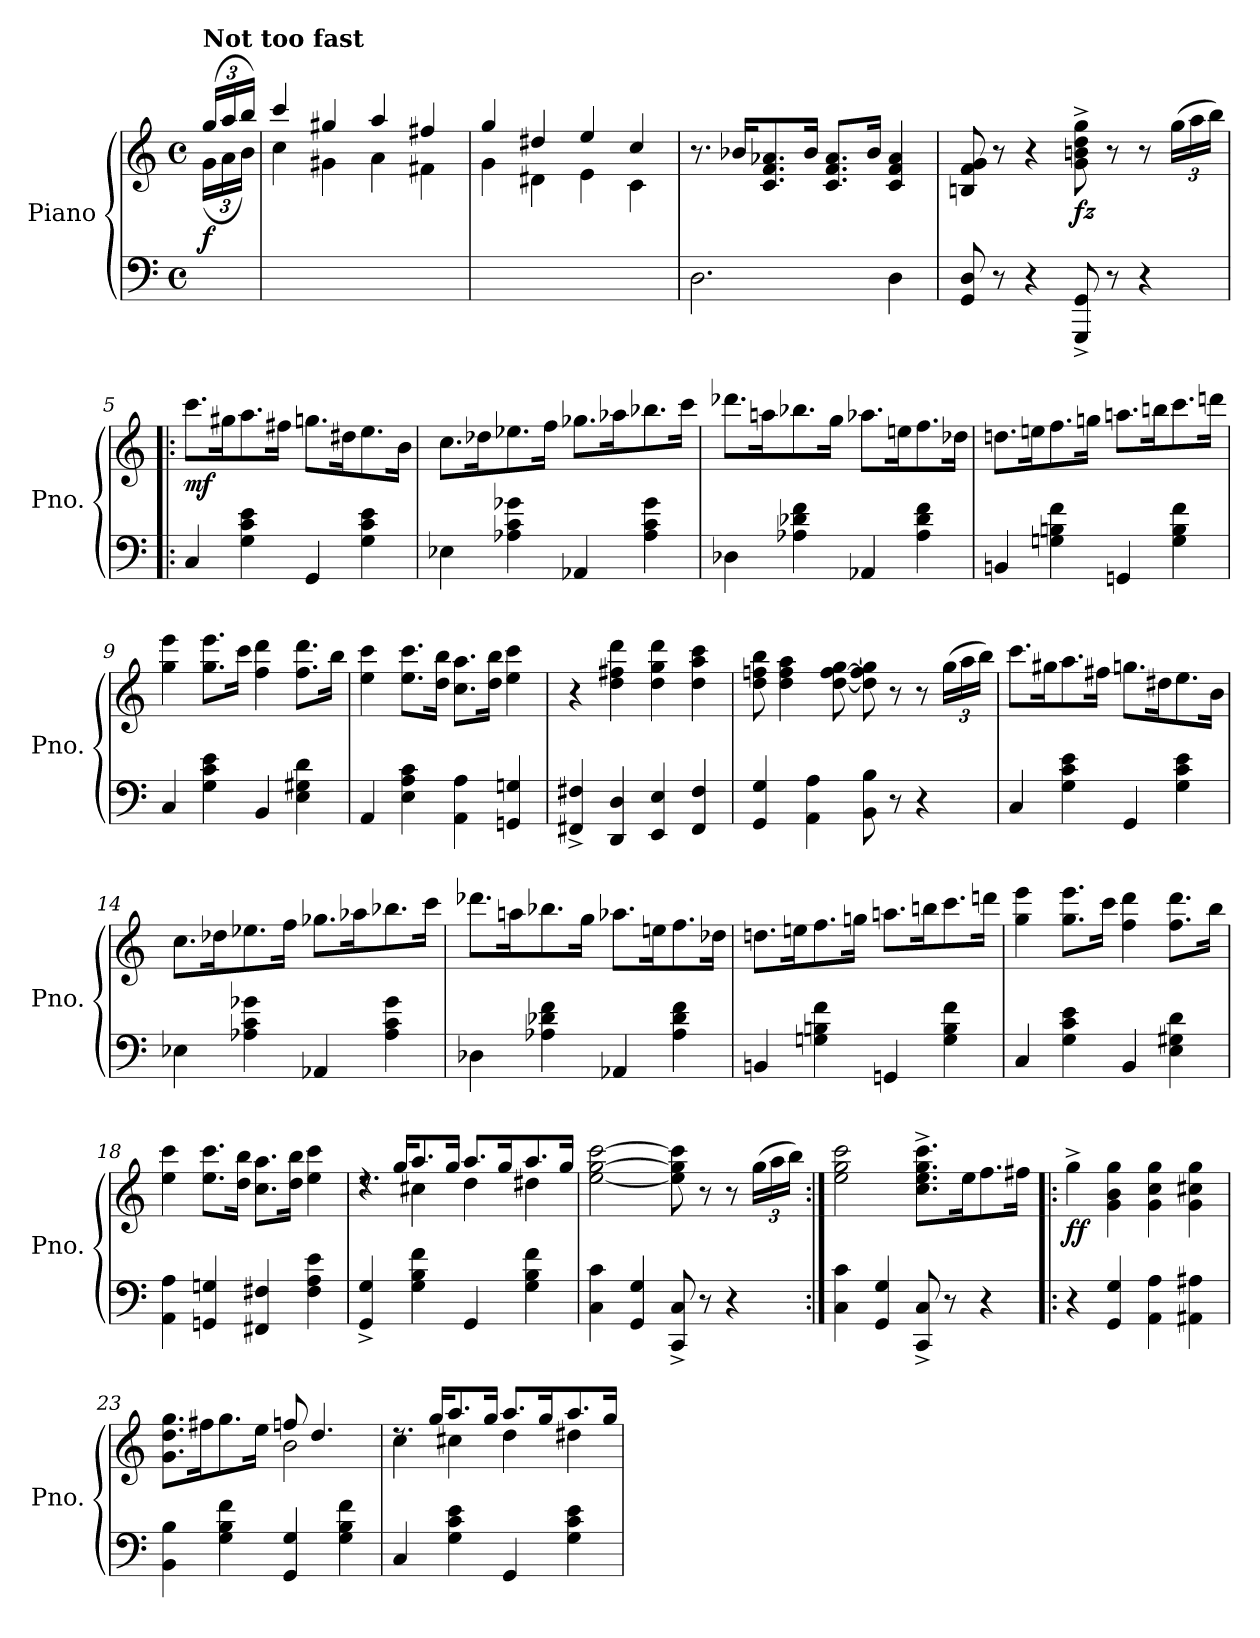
**kern	**kern	**dynam
*part1	*part1	*part1
*staff2	*staff1	*staff1/2
*I"Piano	*	*
*I'Pno.	*	*
*clefF4	*clefG2	*
*k[]	*k[]	*
*M4/4	*M4/4	*
*met(c)	*met(c)	*
*MM176	*MM176	*
*	*Xbrackettup	*
=	=	=
*	*^	*
!	!LO:TX:a:B:t=Not too fast	!	!
!	!	!	!LO:DY:b
8ryy	(>24gg/LL	(<24g\LL	f
.	24aa/	24a\	.
.	24bb/JJ)	24b\JJ)	.
=1	=1	=1	=1
1ryy	4ccc/	4cc\	.
.	4gg#X/	4g#X\	.
.	4aa/	4a\	.
.	4ff#X/	4f#X\	.
=2	=2	=2	=2
1ryy	4gg/	4g\	.
.	4dd#X/	4d#X\	.
.	4ee/	4e\	.
.	4cc/	4c\	.
*	*v	*v	*
=3	=3	=3
2.D\	8.r	.
.	16b-X/KL	.
.	8.c/ 8.f/ 8.a-X/	.
.	16b-/Jk	.
.	8.c/ 8.f/ 8.a-/L	.
.	16b-/Jk	.
4D\	4c/ 4f/ 4a-/	.
=4	=4	=4
8GG/ 8D/	8Bn/ 8f/ 8g/	.
8r	8r	.
4r	4r	.
!	!	!LO:DY:b
8GGG/^ 8GG/^	8g\^ 8bn\^ 8dd\^ 8gg\^	fz
8r	8r	.
4r	8r	.
.	(>24gg\LL	.
.	24aa\	.
.	24bb\JJ)	.
!!LO:LB:g=z
=5!|:	=5!|:	=5!|:
!	!	!LO:DY:b
4C/	8.ccc\L	mf
.	16gg#X\K	.
4G\ 4c\ 4e\	8.aa\	.
.	16ff#X\Jk	.
4GG/	8.ggn\L	.
.	16dd#X\K	.
4G\ 4c\ 4e\	8.ee\	.
.	16b\Jk	.
=6	=6	=6
4E-X\	8.cc\L	.
.	16dd-X\K	.
4A-X\ 4c\ 4g-X\	8.ee-X\	.
.	16ff\Jk	.
4AA-X/	8.gg-X\L	.
.	16aa-X\K	.
4A-\ 4c\ 4g-\	8.bb-X\	.
.	16ccc\Jk	.
=7	=7	=7
4D-X\	8.ddd-X\L	.
.	16aan\K	.
4A-X\ 4d-X\ 4f\	8.bb-X\	.
.	16gg\Jk	.
4AA-X/	8.aa-X\L	.
.	16een\K	.
4A-\ 4d-\ 4f\	8.ff\	.
.	16dd-X\Jk	.
=8	=8	=8
4BBn/	8.ddn\L	.
.	16een\K	.
4Gn\ 4Bn\ 4f\	8.ff\	.
.	16ggn\Jk	.
4GGn/	8.aan\L	.
.	16bbn\K	.
4G\ 4B\ 4f\	8.ccc\	.
.	16dddn\Jk	.
!!LO:LB:g=z
=9	=9	=9
4C/	4gg\ 4eee\	.
4G\ 4c\ 4e\	8.gg\ 8.eee\L	.
.	16ccc\Jk	.
4BB/	4ff\ 4ddd\	.
4E\ 4G#X\ 4d\	8.ff\ 8.ddd\L	.
.	16bb\Jk	.
=10	=10	=10
4AA/	4ee\ 4ccc\	.
4E\ 4A\ 4c\	8.ee\ 8.ccc\L	.
.	16dd\ 16bb\Jk	.
4AA\ 4A\	8.cc\ 8.aa\L	.
.	16dd\ 16bb\Jk	.
4GGn/ 4Gn/	4ee\ 4ccc\	.
=11	=11	=11
4FF#X/^ 4F#X/^	4r	.
4DD/ 4D/	4dd\ 4ff#X\ 4ddd\	.
4EE/ 4E/	4dd\ 4gg\ 4ddd\	.
4FF#/ 4F#/	4dd\ 4aa\ 4ccc\	.
=12	=12	=12
4GG/ 4G/	8dd\ 8ffn\ 8bb\	.
.	4dd\ 4ff\ 4aa\	.
4AA\ 4A\	.	.
.	[8dd\ [8ff\ [8gg\	.
8BB\ 8B\	8dd\] 8ff\] 8gg\]	.
8r	8r	.
4r	8r	.
.	(>24gg\LL	.
.	24aa\	.
.	24bb\JJ)	.
!!LO:LB:g=z
=13	=13	=13
4C/	8.ccc\L	.
.	16gg#X\K	.
4G\ 4c\ 4e\	8.aa\	.
.	16ff#X\Jk	.
4GG/	8.ggn\L	.
.	16dd#X\K	.
4G\ 4c\ 4e\	8.ee\	.
.	16b\Jk	.
=14	=14	=14
4E-X\	8.cc\L	.
.	16dd-X\K	.
4A-X\ 4c\ 4g-X\	8.ee-X\	.
.	16ff\Jk	.
4AA-X/	8.gg-X\L	.
.	16aa-X\K	.
4A-\ 4c\ 4g-\	8.bb-X\	.
.	16ccc\Jk	.
=15	=15	=15
4D-X\	8.ddd-X\L	.
.	16aan\K	.
4A-X\ 4d-X\ 4f\	8.bb-X\	.
.	16gg\Jk	.
4AA-X/	8.aa-X\L	.
.	16een\K	.
4A-\ 4d-\ 4f\	8.ff\	.
.	16dd-X\Jk	.
=16	=16	=16
4BBn/	8.ddn\L	.
.	16een\K	.
4Gn\ 4Bn\ 4f\	8.ff\	.
.	16ggn\Jk	.
4GGn/	8.aan\L	.
.	16bbn\K	.
4G\ 4B\ 4f\	8.ccc\	.
.	16dddn\Jk	.
!!LO:LB:g=z
=17	=17	=17
4C/	4gg\ 4eee\	.
4G\ 4c\ 4e\	8.gg\ 8.eee\L	.
.	16ccc\Jk	.
4BB/	4ff\ 4ddd\	.
4E\ 4G#X\ 4d\	8.ff\ 8.ddd\L	.
.	16bb\Jk	.
=18	=18	=18
4AA\ 4A\	4ee\ 4ccc\	.
4GGn/ 4Gn/	8.ee\ 8.ccc\L	.
.	16dd\ 16bb\Jk	.
4FF#X/ 4F#X/	8.cc\ 8.aa\L	.
.	16dd\ 16bb\Jk	.
4F#\ 4A\ 4e\	4ee\ 4ccc\	.
=19	=19	=19
*	*^	*
4GG/^ 4G/^	8.rdd	4rdd	.
.	16gg/KL	.	.
4G\ 4B\ 4f\	8.aa/	4cc#X\	.
.	16gg/Jk	.	.
4GG/	8.aa/L	4dd\	.
.	16gg/K	.	.
4G\ 4B\ 4f\	8.aa/	4dd#X\	.
.	16gg/Jk	.	.
*	*v	*v	*
=20	=20	=20
4C\ 4c\	[2ee\ [2gg\ [2ccc\	.
4GG/ 4G/	.	.
8CC/^ 8C/^	8ee\] 8gg\] 8ccc\]	.
8r	8r	.
4r	8r	.
.	(>24gg\LL	.
.	24aa\	.
.	24bb\JJ)	.
=21:|!	=21:|!	=21:|!
4C\ 4c\	2ee\ 2gg\ 2ccc\	.
4GG/ 4G/	.	.
8CC/^ 8C/^	8.cc\^ 8.ee\^ 8.gg\^ 8.ccc\^L	.
8r	.	.
.	16ee\K	.
4r	8.ff\	.
.	16ff#X\Jk	.
!!LO:PB:g=z
=22!|:	=22!|:	=22!|:
!	!	!LO:DY:b
4r	4gg^\	ff
4GG/ 4G/	4g\ 4b\ 4gg\	.
4AA\ 4A\	4g\ 4cc\ 4gg\	.
4AA#X\ 4A#X\	4g\ 4cc#X\ 4gg\	.
=23	=23	=23
*	*^	*
4BB\ 4B\	8.g\ 8.dd\ 8.gg\L	2ryy	.
.	16ff#X\K	.	.
4G\ 4B\ 4f\	8.gg\	.	.
.	16ee\Jk	.	.
4GG/ 4G/	8ffn/	2b\	.
.	4.dd/	.	.
4G\ 4B\ 4f\	.	.	.
=24	=24	=24	=24
4C/	8.rdd	4cc\	.
.	16gg/KL	.	.
4G\ 4c\ 4e\	8.aa/	4cc#X\	.
.	16gg/Jk	.	.
4GG/	8.aa/L	4dd\	.
.	16gg/K	.	.
4G\ 4c\ 4e\	8.aa/	4dd#X\	.
.	16gg/Jk	.	.
*	*v	*v	*
=	=	=
*-	*-	*-
